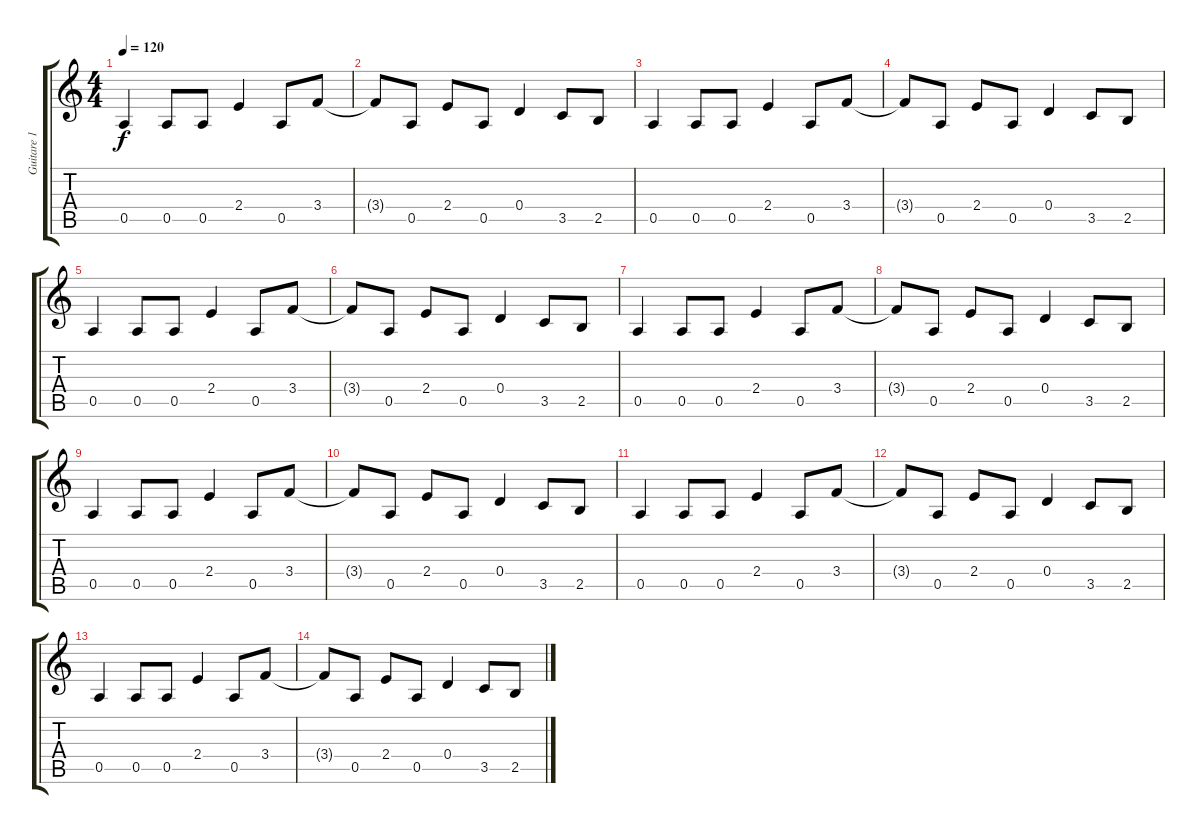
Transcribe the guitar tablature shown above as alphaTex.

\track ("Guitare 1 " "Guitare 1 ") {instrument distortionguitar}
\staff {score tabs}
\tuning (E4 B3 G3 D3 A2 E2) {hide}
\ts (4 4)
\tempo 120
\clef g2
\ks c
0.5.4{dy f} 0.5.8 0.5.8 2.4.4 0.5.8 3.4.8 |
3.4{t}.8 0.5.8 2.4.8 0.5.8 0.4.4 3.5.8 2.5.8 |
0.5.4 0.5.8 0.5.8 2.4.4 0.5.8 3.4.8 |
3.4{t}.8 0.5.8 2.4.8 0.5.8 0.4.4 3.5.8 2.5.8 |
0.5.4 0.5.8 0.5.8 2.4.4 0.5.8 3.4.8 |
3.4{t}.8 0.5.8 2.4.8 0.5.8 0.4.4 3.5.8 2.5.8 |
0.5.4 0.5.8 0.5.8 2.4.4 0.5.8 3.4.8 |
3.4{t}.8 0.5.8 2.4.8 0.5.8 0.4.4 3.5.8 2.5.8 |
0.5.4 0.5.8 0.5.8 2.4.4 0.5.8 3.4.8 |
3.4{t}.8 0.5.8 2.4.8 0.5.8 0.4.4 3.5.8 2.5.8 |
0.5.4 0.5.8 0.5.8 2.4.4 0.5.8 3.4.8 |
3.4{t}.8 0.5.8 2.4.8 0.5.8 0.4.4 3.5.8 2.5.8 |
0.5.4 0.5.8 0.5.8 2.4.4 0.5.8 3.4.8 |
3.4{t}.8 0.5.8 2.4.8 0.5.8 0.4.4 3.5.8 2.5.8
